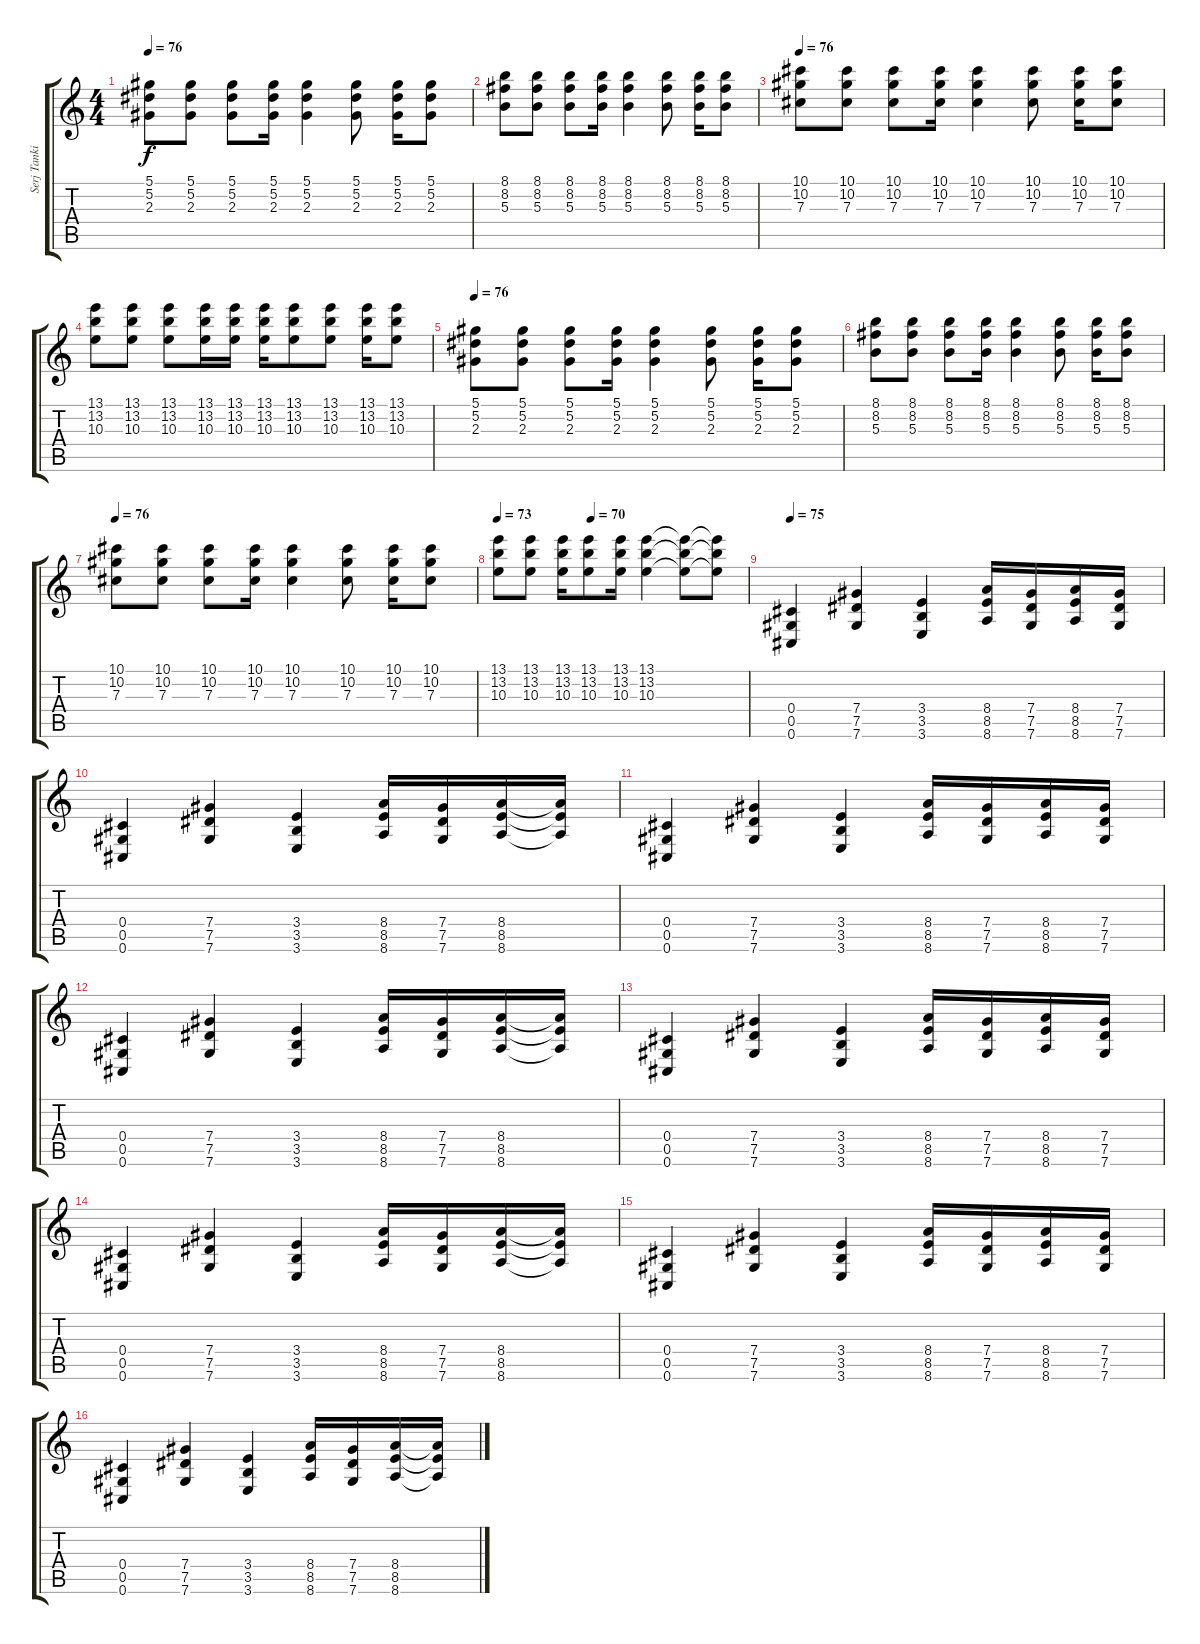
\track ("Serj Tankian" "Serj Tanki") {instrument distortionguitar}
\staff {score tabs}
\tuning (Eb4 Bb3 Gb3 Db3 Ab2 Db2) {hide}
\ts (4 4)
\tempo 76
\clef g2
\ks c
(5.1 5.2 2.3).8{dy f} (5.1 5.2 2.3).8 (5.1 5.2 2.3).8 (5.1 5.2 2.3).16 (5.1 5.2 2.3).4 (5.1 5.2 2.3).8 (5.1 5.2 2.3).16 (5.1 5.2 2.3).8 |
(8.1 8.2 5.3).8 (8.1 8.2 5.3).8 (8.1 8.2 5.3).8 (8.1 8.2 5.3).16 (8.1 8.2 5.3).4 (8.1 8.2 5.3).8 (8.1 8.2 5.3).16 (8.1 8.2 5.3).8 |
\tempo 76
(10.1 10.2 7.3).8 (10.1 10.2 7.3).8 (10.1 10.2 7.3).8 (10.1 10.2 7.3).16 (10.1 10.2 7.3).4 (10.1 10.2 7.3).8 (10.1 10.2 7.3).16 (10.1 10.2 7.3).8 |
(13.1 13.2 10.3).8 (13.1 13.2 10.3).8 (13.1 13.2 10.3).8 (13.1 13.2 10.3).16 (13.1 13.2 10.3).16 (13.1 13.2 10.3).16 (13.1 13.2 10.3).8 (13.1 13.2 10.3).8 (13.1 13.2 10.3).16 (13.1 13.2 10.3).8 |
\tempo 76
(5.1 5.2 2.3).8 (5.1 5.2 2.3).8 (5.1 5.2 2.3).8 (5.1 5.2 2.3).16 (5.1 5.2 2.3).4 (5.1 5.2 2.3).8 (5.1 5.2 2.3).16 (5.1 5.2 2.3).8 |
(8.1 8.2 5.3).8 (8.1 8.2 5.3).8 (8.1 8.2 5.3).8 (8.1 8.2 5.3).16 (8.1 8.2 5.3).4 (8.1 8.2 5.3).8 (8.1 8.2 5.3).16 (8.1 8.2 5.3).8 |
\tempo 76
(10.1 10.2 7.3).8 (10.1 10.2 7.3).8 (10.1 10.2 7.3).8 (10.1 10.2 7.3).16 (10.1 10.2 7.3).4 (10.1 10.2 7.3).8 (10.1 10.2 7.3).16 (10.1 10.2 7.3).8 |
\tempo 73
\tempo (70 0.375)
(13.1 13.2 10.3).8 (13.1 13.2 10.3).8 (13.1 13.2 10.3).16 (13.1 13.2 10.3).8 (13.1 13.2 10.3).16 (13.1 13.2 10.3).4 (13.1{t} 13.2{t} 10.3{t}).8 (13.1{t} 13.2{t} 10.3{t}).8 |
\tempo 75
(0.4 0.5 0.6).4{volume 10} (7.4 7.5 7.6).4 (3.4 3.5 3.6).4 (8.4 8.5 8.6).16 (7.4 7.5 7.6).16 (8.4 8.5 8.6).16 (7.4 7.5 7.6).16 |
(0.4 0.5 0.6).4 (7.4 7.5 7.6).4 (3.4 3.5 3.6).4 (8.4 8.5 8.6).16 (7.4 7.5 7.6).16 (8.4 8.5 8.6).16 (8.4{t} 8.5{t} 8.6{t}).16 |
(0.4 0.5 0.6).4 (7.4 7.5 7.6).4 (3.4 3.5 3.6).4 (8.4 8.5 8.6).16 (7.4 7.5 7.6).16 (8.4 8.5 8.6).16 (7.4 7.5 7.6).16 |
(0.4 0.5 0.6).4 (7.4 7.5 7.6).4 (3.4 3.5 3.6).4 (8.4 8.5 8.6).16 (7.4 7.5 7.6).16 (8.4 8.5 8.6).16 (8.4{t} 8.5{t} 8.6{t}).16 |
(0.4 0.5 0.6).4 (7.4 7.5 7.6).4 (3.4 3.5 3.6).4 (8.4 8.5 8.6).16 (7.4 7.5 7.6).16 (8.4 8.5 8.6).16 (7.4 7.5 7.6).16 |
(0.4 0.5 0.6).4 (7.4 7.5 7.6).4 (3.4 3.5 3.6).4 (8.4 8.5 8.6).16 (7.4 7.5 7.6).16 (8.4 8.5 8.6).16 (8.4{t} 8.5{t} 8.6{t}).16 |
(0.4 0.5 0.6).4 (7.4 7.5 7.6).4 (3.4 3.5 3.6).4 (8.4 8.5 8.6).16 (7.4 7.5 7.6).16 (8.4 8.5 8.6).16 (7.4 7.5 7.6).16 |
(0.4 0.5 0.6).4 (7.4 7.5 7.6).4 (3.4 3.5 3.6).4 (8.4 8.5 8.6).16 (7.4 7.5 7.6).16 (8.4 8.5 8.6).16 (8.4{t} 8.5{t} 8.6{t}).16
